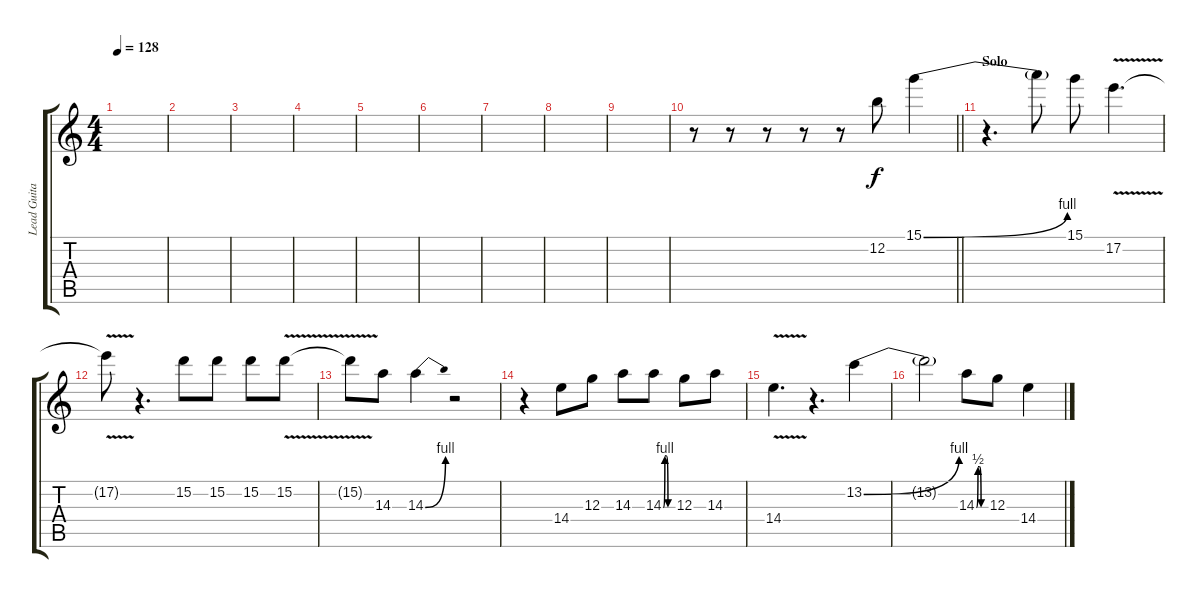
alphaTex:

\track ("Lead Guitar" "Lead Guita") {instrument distortionguitar}
\staff {score tabs}
\tuning (E4 B3 G3 D3 A2 E2) {hide}
\ts (4 4)
\tempo 128
\clef g2
\ks c
|
|
|
|
|
|
|
|
|
\barLineRight lightlight
r.8 r.8 r.8 r.8 r.8 12.2.8 15.1{be (bend 0 0 60 4)}.4 |
\section ("" "Solo")
r.4{d} 15.1{t}.8 15.1.8 17.2{v}.4{d} |
17.2{t}.8 r.4{d} 15.2.8 15.2.8 15.2.8 15.2{v}.8 |
15.2{t}.8 14.3.8 14.3{be (bend 0 0 60 4)}.4 r.2 |
r.4 14.4.8 12.3.8 14.3.8 14.3{be (custom 0 0 10 4 20 4 30 0 60 0)}.8 12.3.8 14.3.8 |
14.4{v}.4{d} r.4{d} 13.2{be (bend 0 0 60 4)}.4 |
13.2{t}.2 14.3{be (custom 0 0 10 2 20 2 30 0 60 0)}.8 12.3.8 14.4.4
